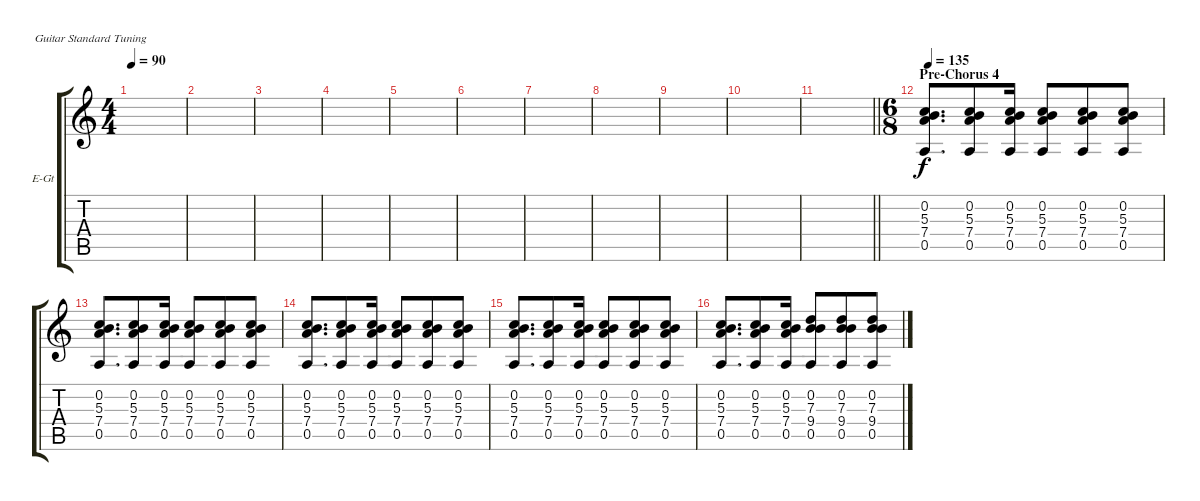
\bracketExtendMode groupsimilarinstruments
\firstSystemTrackNameOrientation horizontal
\otherSystemsTrackNameOrientation horizontal
\track ("guitar drive (Artur Potemkin)" "E-Gt") {instrument electricguitarclean}
\staff {score tabs}
\tuning (E4 B3 G3 D3 A2 E2)
\ts (4 4)
\tempo 90
\clef g2
\scale
0.333333
\ks aminor
|
\scale
0.333333 |
\scale
0.333333 |
\scale
0.333333 |
\scale
0.333333 |
\scale
0.333333 |
\scale
0.333333 |
\scale
0.333333 |
\scale
0.333333 |
\scale
0.256303 |
\scale
0.256303
\barLineRight lightlight
|
\ts (6 8)
\beaming (8 3 3)
\section ("" "Pre-Chorus 4")
\tempo 135
\scale
0.487395 (0.2 5.3 7.4 0.5).8{d dy f} (0.2 5.3 7.4 0.5).8 (0.2 5.3 7.4 0.5).16 (0.2 5.3 7.4 0.5).8 (0.2 5.3 7.4 0.5).8 (0.2 5.3 7.4 0.5).8 |
\scale
0.333333 (0.2 5.3 7.4 0.5).8{d} (0.2 5.3 7.4 0.5).8 (0.2 5.3 7.4 0.5).16 (0.2 5.3 7.4 0.5).8 (0.2 5.3 7.4 0.5).8 (0.2 5.3 7.4 0.5).8 |
\scale
0.333333 (0.2 5.3 7.4 0.5).8{d} (0.2 5.3 7.4 0.5).8 (0.2 5.3 7.4 0.5).16 (0.2 5.3 7.4 0.5).8 (0.2 5.3 7.4 0.5).8 (0.2 5.3 7.4 0.5).8 |
\scale
0.333333 (0.2 5.3 7.4 0.5).8{d} (0.2 5.3 7.4 0.5).8 (0.2 5.3 7.4 0.5).16 (0.2 5.3 7.4 0.5).8 (0.2 5.3 7.4 0.5).8 (0.2 5.3 7.4 0.5).8 |
\scale
0.333333 (0.2 5.3 7.4 0.5).8{d} (0.2 5.3 7.4 0.5).8 (0.2 5.3 7.4 0.5).16 (0.2 7.3 9.4 0.5).8 (0.2 7.3 9.4 0.5).8 (0.2 7.3 9.4 0.5).8
